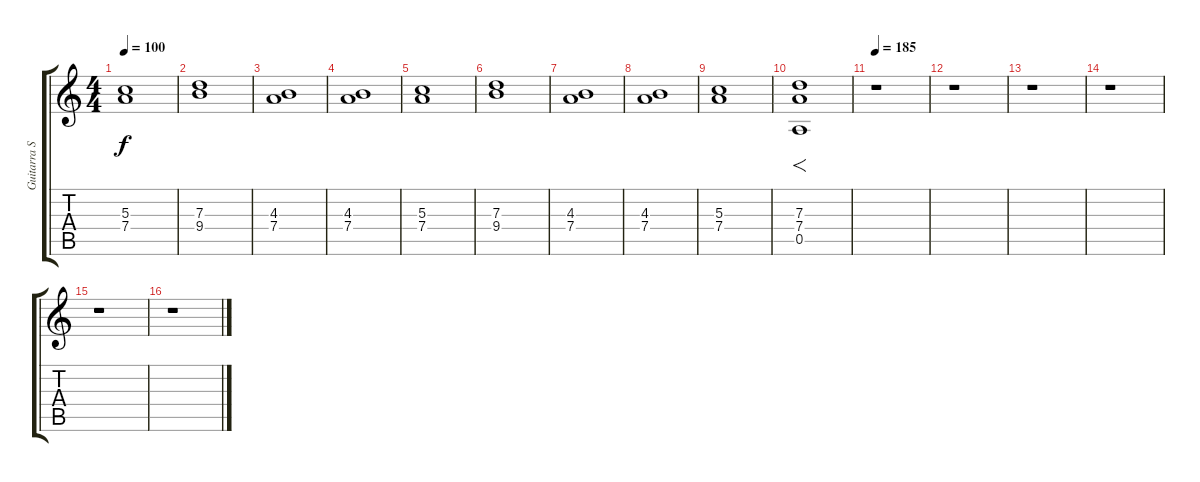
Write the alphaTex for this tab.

\track ("Guitarra Solista" "Guitarra S") {instrument distortionguitar}
\staff {score tabs}
\tuning (E4 B3 G3 D3 A2 E2) {hide}
\ts (4 4)
\tempo 100
\clef g2
\ks c
(5.3 7.4).1{dy f} |
(7.3 9.4).1 |
(4.3 7.4).1 |
(4.3 7.4).1 |
(5.3 7.4).1 |
(7.3 9.4).1 |
(4.3 7.4).1 |
(4.3 7.4).1 |
(5.3 7.4).1 |
(7.3 7.4 0.5).1{f} |
\tempo 185
r.1 |
r.1 |
r.1 |
r.1 |
r.1 |
r.1
